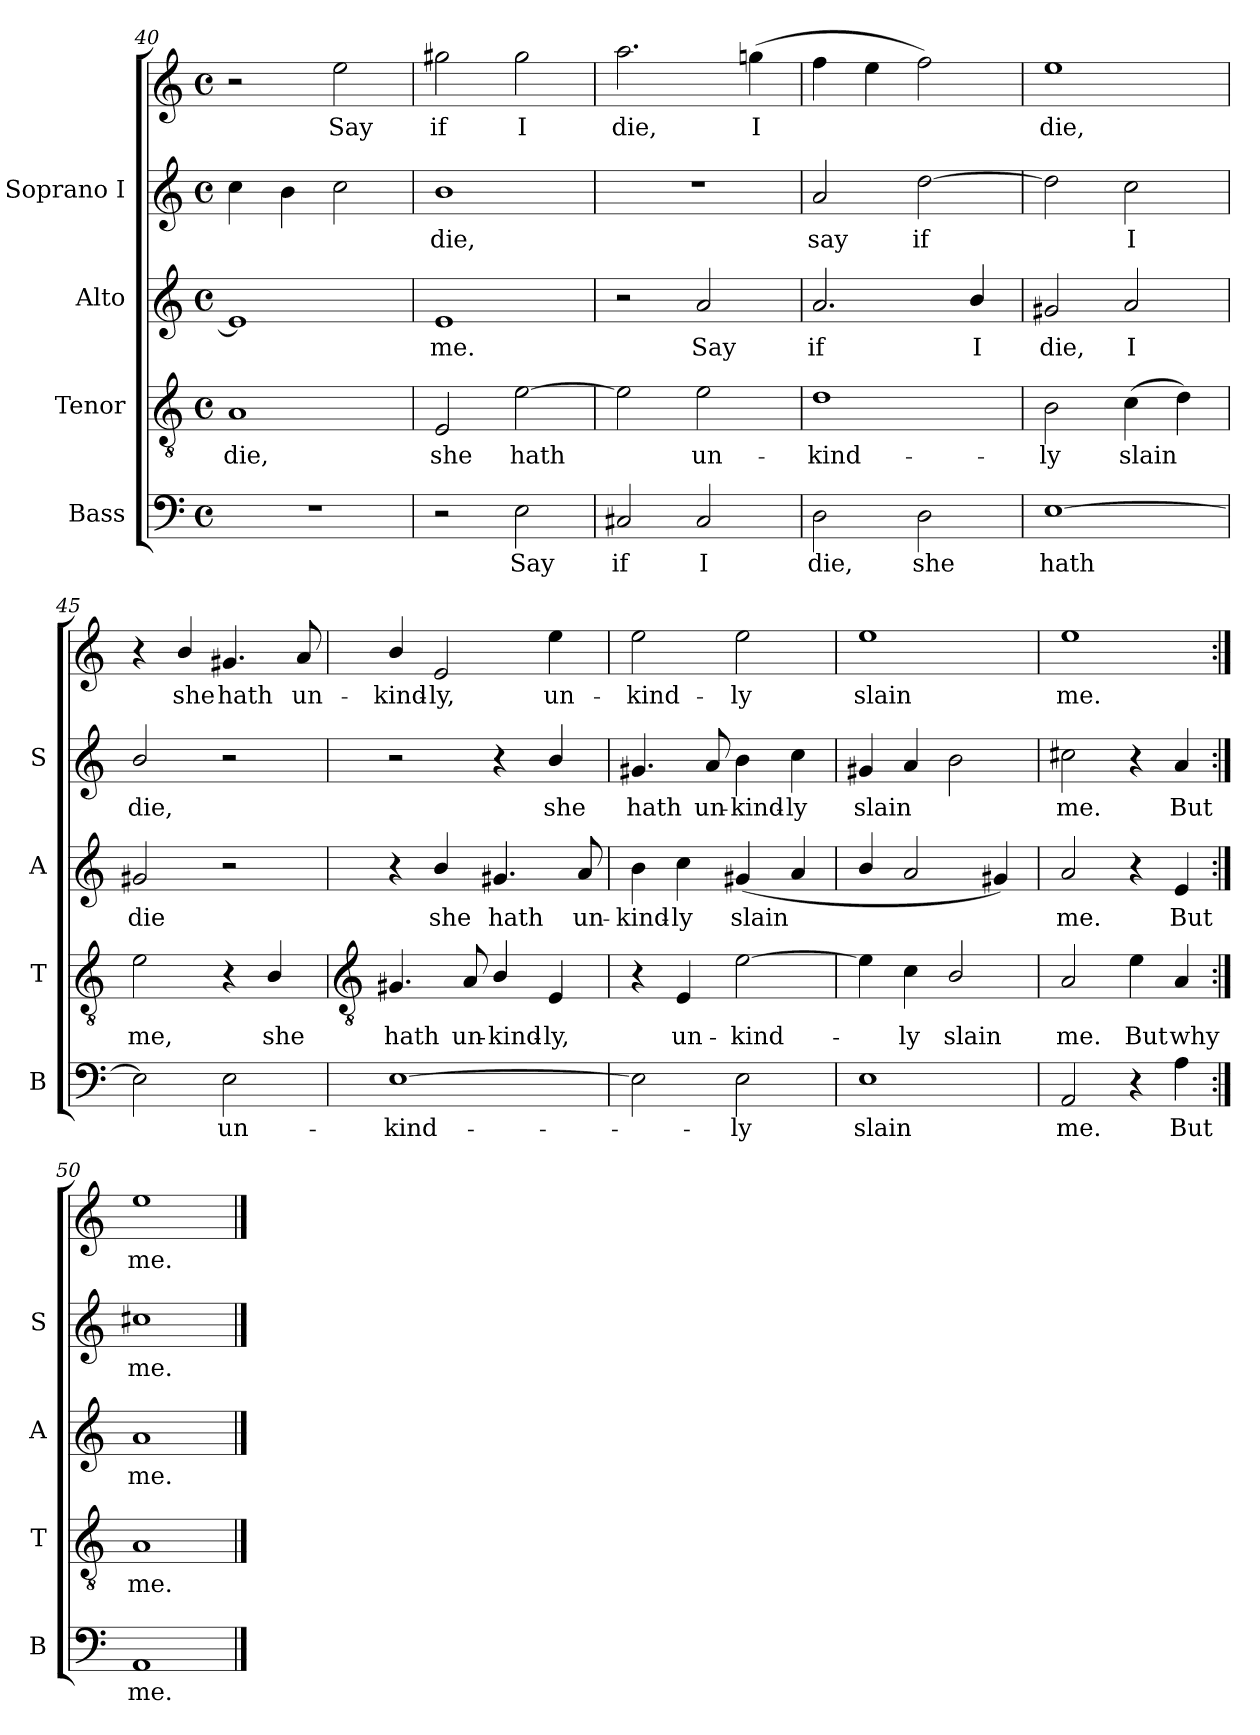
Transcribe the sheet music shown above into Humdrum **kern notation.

**kern	**text	**kern	**text	**kern	**text	**kern	**text	**kern	**text
*part4	*part4	*part3	*part3	*part2	*part2	*part1	*part1	*part1	*part1
*staff5	*staff5	*staff4	*staff4	*staff3	*staff3	*staff2	*staff2	*staff1	*staff1
*I"Bass	*	*I"Tenor	*	*I"Alto	*	*I"Soprano I	*	*	*
*I'B	*	*I'T	*	*I'A	*	*I'S	*	*	*
*clefF4	*	*clefGv2	*	*clefG2	*	*clefG2	*	*clefG2	*
*k[]	*	*k[]	*	*k[]	*	*k[]	*	*k[]	*
*C:	*	*C:	*	*C:	*	*C:	*	*C:	*
*M4/4	*	*M4/4	*	*M4/4	*	*M4/4	*	*M4/4	*
*met(c)	*	*met(c)	*	*met(c)	*	*met(c)	*	*met(c)	*
=40	=40	=40	=40	=40	=40	=40	=40	=40	=40
!	!	!	!LO:LY:b	!	!	!	!	!	!
1r	.	1A	die,	1e]	.	4cc	.	2r	.
.	.	.	.	.	.	4b	.	.	.
!	!	!	!	!	!	!	!	!	!LO:LY:b
.	.	.	.	.	.	2cc	.	2ee	Say
=41	=41	=41	=41	=41	=41	=41	=41	=41	=41
!	!	!	!LO:LY:b	!	!LO:LY:b	!	!LO:LY:b	!	!LO:LY:b
2r	.	2E	she	1e	me.	1b	die,	2gg#X	if
!	!LO:LY:b	!	!LO:LY:b	!	!	!	!	!	!LO:LY:b
2E	Say	[2e	hath	.	.	.	.	2gg#	I
=42	=42	=42	=42	=42	=42	=42	=42	=42	=42
!	!LO:LY:b	!	!	!	!	!	!	!	!LO:LY:b
2C#X	if	2e]	.	2r	.	1r	.	2.aa	die,
!	!LO:LY:b	!	!LO:LY:b	!	!LO:LY:b	!	!	!	!
2C#	I	2e	un-	2a	Say	.	.	.	.
!	!	!	!	!	!	!	!	!	!LO:LY:b
.	.	.	.	.	.	.	.	(>4ggn	I
=43	=43	=43	=43	=43	=43	=43	=43	=43	=43
!	!LO:LY:b	!	!LO:LY:b	!	!LO:LY:b	!	!LO:LY:b	!	!
2D	die,	1d	-kind-	2.a	if	2a	say	4ff	.
.	.	.	.	.	.	.	.	4ee	.
!	!LO:LY:b	!	!	!	!	!	!LO:LY:b	!	!
2D	she	.	.	.	.	[2dd	if	2ff)	.
!	!	!	!	!	!LO:LY:b	!	!	!	!
.	.	.	.	4b/	I	.	.	.	.
=44	=44	=44	=44	=44	=44	=44	=44	=44	=44
!	!LO:LY:b	!	!LO:LY:b	!	!LO:LY:b	!	!	!	!LO:LY:b
[1E	hath	2B	-ly	2g#X	die,	2dd]	.	1ee	die,
!	!	!	!LO:LY:b	!	!LO:LY:b	!	!LO:LY:b	!	!
.	.	(>4c	slain	2a	I	2cc	I	.	.
.	.	4d)	.	.	.	.	.	.	.
=45	=45	=45	=45	=45	=45	=45	=45	=45	=45
!	!	!	!LO:LY:b	!	!LO:LY:b	!	!LO:LY:b	!	!
2E]	.	2e	me,	2g#X	die	2b/	-die,	4r	.
!	!	!	!	!	!	!	!	!	!LO:LY:b
.	.	.	.	.	.	.	.	4b/	she
!	!LO:LY:b	!	!	!	!	!	!	!	!LO:LY:b
2E	un-	4r	.	2r	.	2r	.	4.g#X	hath
!	!	!	!LO:LY:b	!	!	!	!	!	!
.	.	4B/	she	.	.	.	.	.	.
!	!	!	!	!	!	!	!	!	!LO:LY:b
.	.	.	.	.	.	.	.	8a	un-
!!LO:LB:g=z
=46	=46	=46	=46	=46	=46	=46	=46	=46	=46
*	*	*clefGv2	*	*	*	*	*	*	*
!	!LO:LY:b	!	!LO:LY:b	!	!	!	!	!	!LO:LY:b
[1E	-kind-	4.G#X	hath	4r	.	2r	.	4b/	kind-
!	!	!	!	!	!LO:LY:b	!	!	!	!LO:LY:b
.	.	.	.	4b/	she	.	.	2e	-ly,
!	!	!	!LO:LY:b	!	!	!	!	!	!
.	.	8A	un-	.	.	.	.	.	.
!	!	!	!LO:LY:b	!	!LO:LY:b	!	!	!	!
.	.	4B/	-kind-	4.g#X	hath	4r	.	.	.
!	!	!	!LO:LY:b	!	!	!	!LO:LY:b	!	!LO:LY:b
.	.	4E	-ly,	.	.	4b/	-she	4ee	un-
!	!	!	!	!	!LO:LY:b	!	!	!	!
.	.	.	.	8a	un-	.	.	.	.
=47	=47	=47	=47	=47	=47	=47	=47	=47	=47
!	!	!	!	!	!LO:LY:b	!	!LO:LY:b	!	!LO:LY:b
2E]	.	4r	.	4b	-kind-	4.g#X	hath	2ee	kind-
!	!	!	!LO:LY:b	!	!LO:LY:b	!	!	!	!
.	.	4E	un-	4cc	-ly	.	.	.	.
!	!	!	!	!	!	!	!LO:LY:b	!	!
.	.	.	.	.	.	8a	un-	.	.
!	!LO:LY:b	!	!LO:LY:b	!	!LO:LY:b	!	!LO:LY:b	!	!LO:LY:b
2E	ly	[2e	-kind-	(<4g#X	slain	4b	-kind-	2ee	-ly
!	!	!	!	!	!	!	!LO:LY:b	!	!
.	.	.	.	4a	.	4cc	-ly	.	.
=48	=48	=48	=48	=48	=48	=48	=48	=48	=48
!	!LO:LY:b	!	!	!	!	!	!LO:LY:b	!	!LO:LY:b
1E	slain	4e]	.	4b/	.	4g#X	slain	1ee	slain
!	!	!	!LO:LY:b	!	!	!	!	!	!
.	.	4c	ly	2a	.	4a	.	.	.
!	!	!	!LO:LY:b	!	!	!	!	!	!
.	.	2B/	slain	.	.	2b	.	.	.
.	.	.	.	4g#X)	.	.	.	.	.
=49	=49	=49	=49	=49	=49	=49	=49	=49	=49
!	!LO:LY:b	!	!LO:LY:b	!	!LO:LY:b	!	!LO:LY:b	!	!LO:LY:b
2AA	me.	2A	me.	2a	me.	2cc#X	me.	1ee	me.
!	!	!	!LO:LY:b	!	!	!	!	!	!
4r	.	4e	But	4r	.	4r	.	.	.
!	!LO:LY:b	!	!LO:LY:b	!	!LO:LY:b	!	!LO:LY:b	!	!
4A	But	4A	why	4e	But	4a	But	.	.
=50:|!	=50:|!	=50:|!	=50:|!	=50:|!	=50:|!	=50:|!	=50:|!	=50:|!	=50:|!
!	!LO:LY:b	!	!LO:LY:b	!	!LO:LY:b	!	!LO:LY:b	!	!LO:LY:b
1AA	me.	1A	me.	1a	me.	1cc#X	me.	1ee	me.
==	==	==	==	==	==	==	==	==	==
*-	*-	*-	*-	*-	*-	*-	*-	*-	*-
